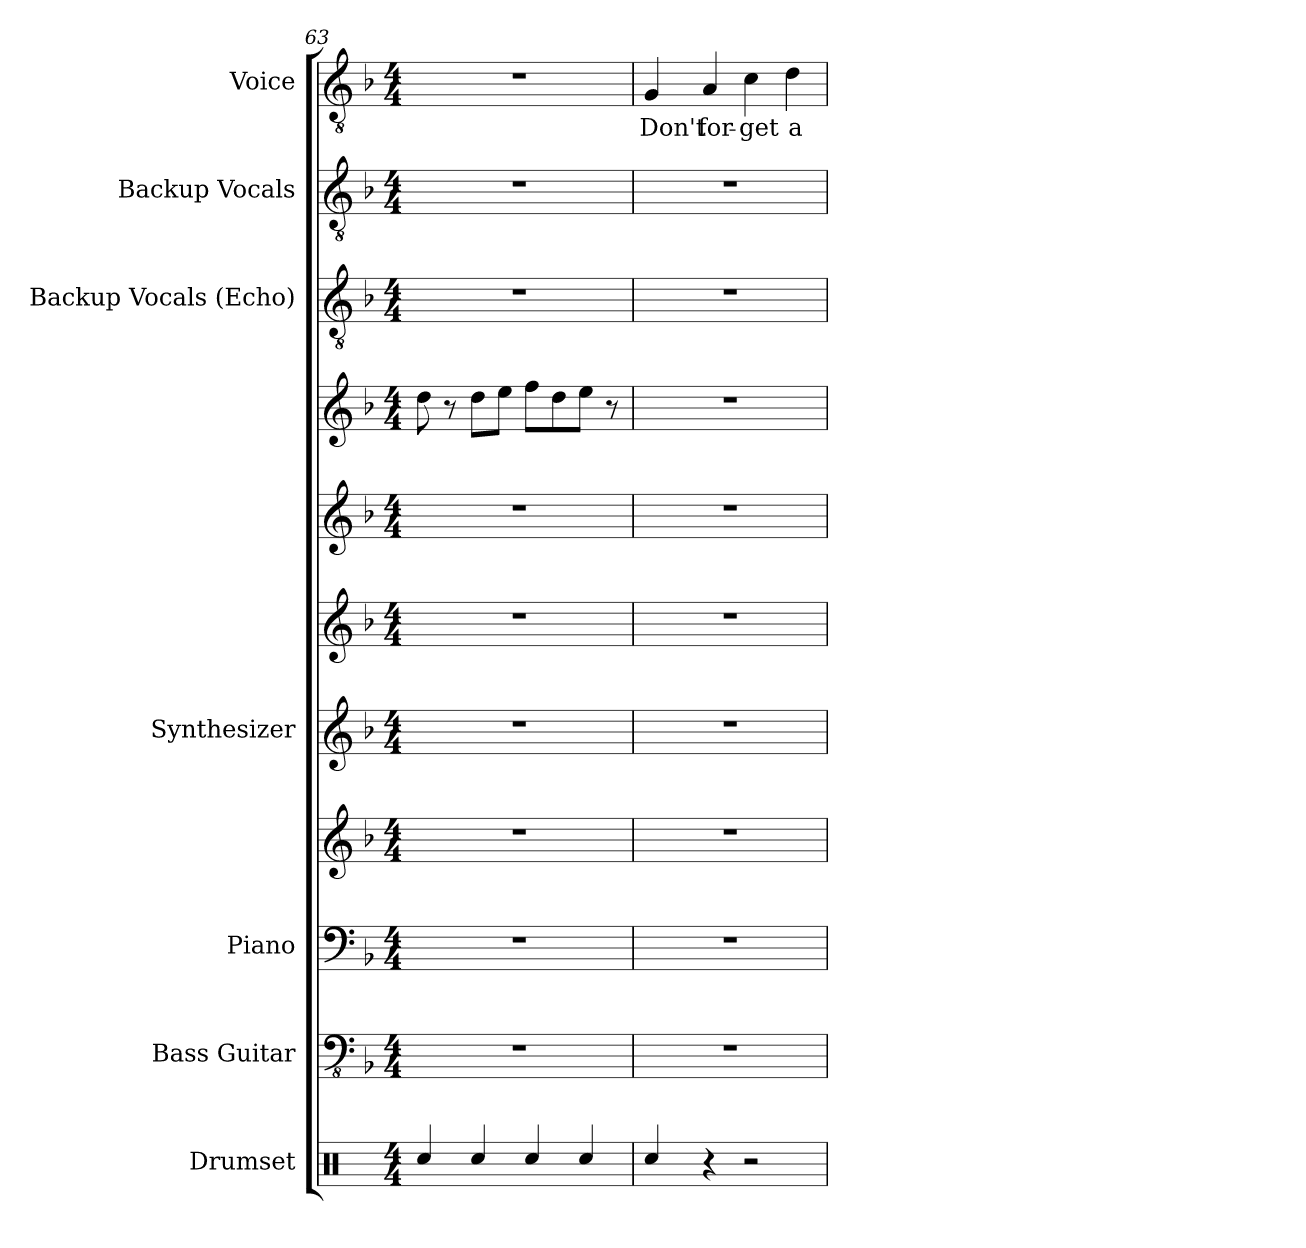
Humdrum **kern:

**kern	**kern	**kern	**kern	**kern	**kern	**kern	**kern	**kern	**kern	**kern	**text
*part7	*part6	*part5	*part5	*part4	*part4	*part4	*part4	*part3	*part2	*part1	*part1
*staff11	*staff10	*staff9	*staff8	*staff7	*staff6	*staff5	*staff4	*staff3	*staff2	*staff1	*staff1
*I"Drumset	*I"Bass Guitar	*I"Piano	*	*I"Synthesizer	*	*	*	*I"Backup Vocals (Echo)	*I"Backup Vocals	*I"Voice	*
*I'Drs.	*I'B. Guit.	*I'Pno.	*	*I'Synth.	*	*	*	*I'Backup	*I'Backup	*I'Vo.	*
*clefX	*clefFv4	*clefF4	*clefG2	*clefG2	*clefG2	*clefG2	*clefG2	*clefGv2	*clefGv2	*clefGv2	*
*k[]	*k[b-]	*k[b-]	*k[b-]	*k[b-]	*k[b-]	*k[b-]	*k[b-]	*k[b-]	*k[b-]	*k[b-]	*
*M4/4	*M4/4	*M4/4	*M4/4	*M4/4	*M4/4	*M4/4	*M4/4	*M4/4	*M4/4	*M4/4	*
=63	=63	=63	=63	=63	=63	=63	=63	=63	=63	=63	=63
4Rcc/	1r	1r	1r	1r	1r	1r	8dd\	1r	1r	1r	.
.	.	.	.	.	.	.	8r	.	.	.	.
4Rcc/	.	.	.	.	.	.	8dd\L	.	.	.	.
.	.	.	.	.	.	.	8ee\J	.	.	.	.
4Rcc/	.	.	.	.	.	.	8ff\L	.	.	.	.
.	.	.	.	.	.	.	8dd\	.	.	.	.
4Rcc/	.	.	.	.	.	.	8ee\J	.	.	.	.
.	.	.	.	.	.	.	8r	.	.	.	.
!!LO:PB:g=z
=64	=64	=64	=64	=64	=64	=64	=64	=64	=64	=64	=64
4Rcc/	1r	1r	1r	1r	1r	1r	1r	1r	1r	4G/	Don't
4r	.	.	.	.	.	.	.	.	.	4A/	for-
2r	.	.	.	.	.	.	.	.	.	4c\	-get
.	.	.	.	.	.	.	.	.	.	4d\	a-
=	=	=	=	=	=	=	=	=	=	=	=
*-	*-	*-	*-	*-	*-	*-	*-	*-	*-	*-	*-
